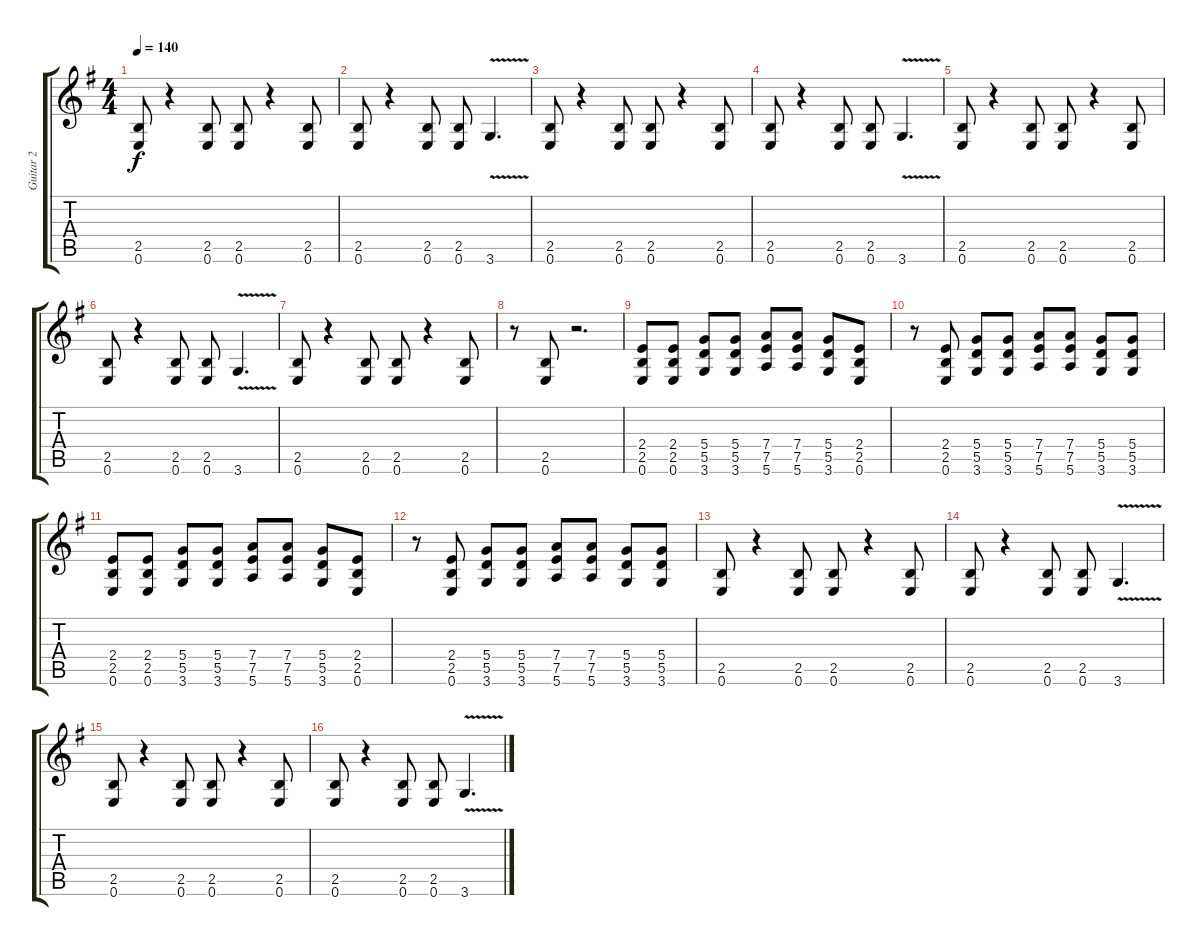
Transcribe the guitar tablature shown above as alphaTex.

\track ("Guitar 2" "Guitar 2") {instrument distortionguitar}
\staff {score tabs}
\tuning (E4 B3 G3 D3 A2 E2) {hide}
\ts (4 4)
\tempo 140
\clef g2
\ks g
(2.5 0.6).8{dy f} r.4 (2.5 0.6).8 (2.5 0.6).8 r.4 (2.5 0.6).8 |
(2.5 0.6).8 r.4 (2.5 0.6).8 (2.5 0.6).8 3.6{v}.4{d} |
(2.5 0.6).8 r.4 (2.5 0.6).8 (2.5 0.6).8 r.4 (2.5 0.6).8 |
(2.5 0.6).8 r.4 (2.5 0.6).8 (2.5 0.6).8 3.6{v}.4{d} |
(2.5 0.6).8 r.4 (2.5 0.6).8 (2.5 0.6).8 r.4 (2.5 0.6).8 |
(2.5 0.6).8 r.4 (2.5 0.6).8 (2.5 0.6).8 3.6{v}.4{d} |
(2.5 0.6).8 r.4 (2.5 0.6).8 (2.5 0.6).8 r.4 (2.5 0.6).8 |
r.8 (2.5 0.6).8 r.2{d} |
(2.4 2.5 0.6).8 (2.4 2.5 0.6).8 (5.4 5.5 3.6).8 (5.4 5.5 3.6).8 (7.4 7.5 5.6).8 (7.4 7.5 5.6).8 (5.4 5.5 3.6).8 (2.4 2.5 0.6).8 |
r.8 (2.4 2.5 0.6).8 (5.4 5.5 3.6).8 (5.4 5.5 3.6).8 (7.4 7.5 5.6).8 (7.4 7.5 5.6).8 (5.4 5.5 3.6).8 (5.4 5.5 3.6).8 |
(2.4 2.5 0.6).8 (2.4 2.5 0.6).8 (5.4 5.5 3.6).8 (5.4 5.5 3.6).8 (7.4 7.5 5.6).8 (7.4 7.5 5.6).8 (5.4 5.5 3.6).8 (2.4 2.5 0.6).8 |
r.8 (2.4 2.5 0.6).8 (5.4 5.5 3.6).8 (5.4 5.5 3.6).8 (7.4 7.5 5.6).8 (7.4 7.5 5.6).8 (5.4 5.5 3.6).8 (5.4 5.5 3.6).8 |
(2.5 0.6).8 r.4 (2.5 0.6).8 (2.5 0.6).8 r.4 (2.5 0.6).8 |
(2.5 0.6).8 r.4 (2.5 0.6).8 (2.5 0.6).8 3.6{v}.4{d} |
(2.5 0.6).8 r.4 (2.5 0.6).8 (2.5 0.6).8 r.4 (2.5 0.6).8 |
(2.5 0.6).8 r.4 (2.5 0.6).8 (2.5 0.6).8 3.6{v}.4{d}
